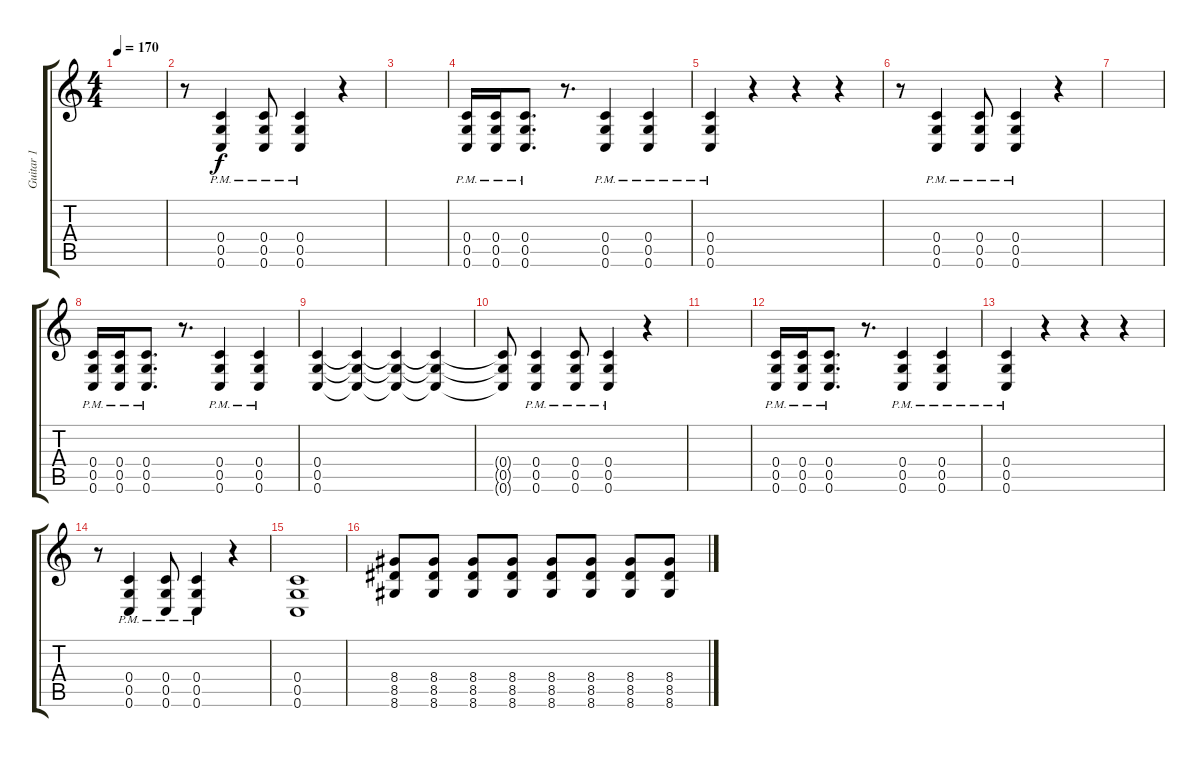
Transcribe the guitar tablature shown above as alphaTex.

\track ("Guitar 1" "Guitar 1") {instrument distortionguitar}
\staff {score tabs}
\tuning (D4 A3 F3 C3 G2 C2) {hide}
\ts (4 4)
\tempo 170
\clef g2
\ks c
|
r.8 (0.4{pm} 0.5{pm} 0.6{pm}).4 (0.4{pm} 0.5{pm} 0.6{pm}).8 (0.4{pm} 0.5{pm} 0.6{pm}).4 r.4 |
|
(0.4{pm} 0.5{pm} 0.6{pm}).16 (0.4{pm} 0.5{pm} 0.6{pm}).16 (0.4{pm} 0.5{pm} 0.6{pm}).8{d} r.8{d} (0.4{pm} 0.5{pm} 0.6{pm}).4 (0.4{pm} 0.5{pm} 0.6{pm}).4 |
(0.4{pm} 0.5{pm} 0.6{pm}).4 r.4 r.4 r.4 |
r.8 (0.4{pm} 0.5{pm} 0.6{pm}).4 (0.4{pm} 0.5{pm} 0.6{pm}).8 (0.4{pm} 0.5{pm} 0.6{pm}).4 r.4 |
|
(0.4{pm} 0.5{pm} 0.6{pm}).16 (0.4{pm} 0.5{pm} 0.6{pm}).16 (0.4{pm} 0.5{pm} 0.6{pm}).8{d} r.8{d} (0.4{pm} 0.5{pm} 0.6{pm}).4 (0.4{pm} 0.5{pm} 0.6{pm}).4 |
(0.4 0.5 0.6).4 (0.4{t} 0.5{t} 0.6{t}).4 (0.4{t} 0.5{t} 0.6{t}).4 (0.4{t} 0.5{t} 0.6{t}).4 |
(0.4{t} 0.5{t} 0.6{t}).8 (0.4{pm} 0.5{pm} 0.6{pm}).4 (0.4{pm} 0.5{pm} 0.6{pm}).8 (0.4{pm} 0.5{pm} 0.6{pm}).4 r.4 |
|
(0.4{pm} 0.5{pm} 0.6{pm}).16 (0.4{pm} 0.5{pm} 0.6{pm}).16 (0.4{pm} 0.5{pm} 0.6{pm}).8{d} r.8{d} (0.4{pm} 0.5{pm} 0.6{pm}).4 (0.4{pm} 0.5{pm} 0.6{pm}).4 |
(0.4{pm} 0.5{pm} 0.6{pm}).4 r.4 r.4 r.4 |
r.8 (0.4{pm} 0.5{pm} 0.6{pm}).4 (0.4{pm} 0.5{pm} 0.6{pm}).8 (0.4{pm} 0.5{pm} 0.6{pm}).4 r.4 |
(0.4 0.5 0.6).1 |
(8.4 8.5 8.6).8{balance 8} (8.4 8.5 8.6).8 (8.4 8.5 8.6).8 (8.4 8.5 8.6).8 (8.4 8.5 8.6).8 (8.4 8.5 8.6).8 (8.4 8.5 8.6).8 (8.4 8.5 8.6).8
